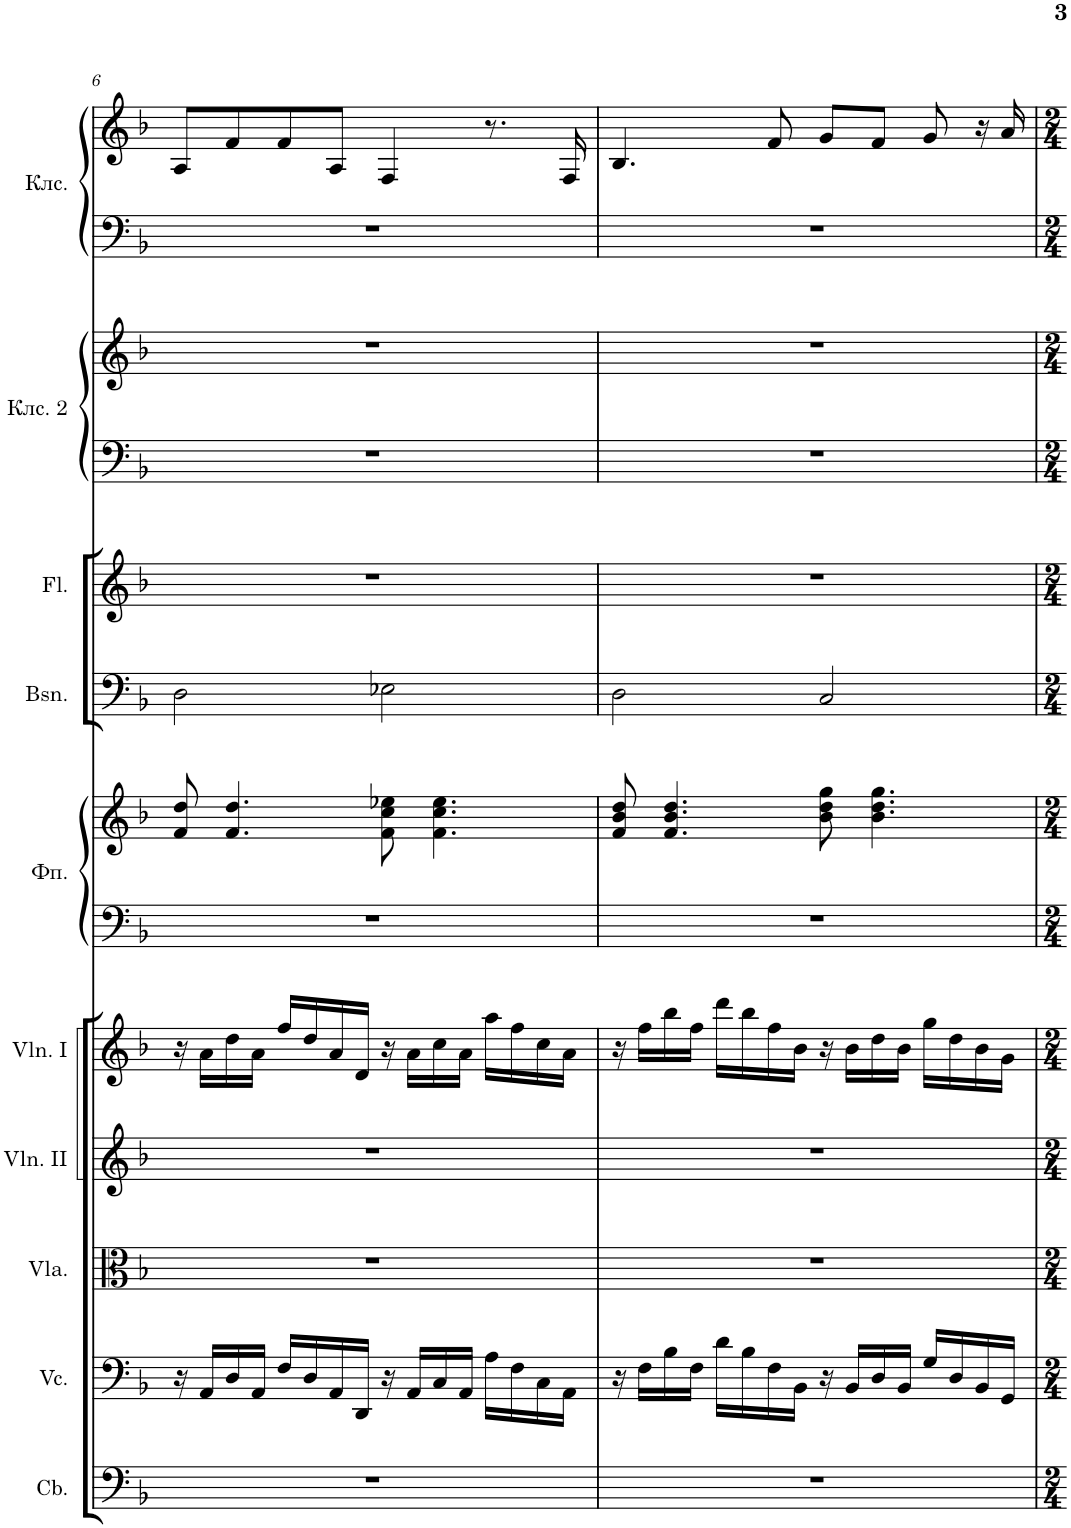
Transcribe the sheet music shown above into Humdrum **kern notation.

**kern	**kern	**kern	**kern	**kern	**kern	**kern	**kern	**kern	**kern	**kern	**kern	**kern
*part10	*part9	*part8	*part7	*part6	*part5	*part5	*part4	*part3	*part2	*part2	*part1	*part1
*staff13	*staff12	*staff11	*staff10	*staff9	*staff8	*staff7	*staff6	*staff5	*staff4	*staff3	*staff2	*staff1
*I"Contrabasses	*I"Violoncellos	*I"Violas	*I"Violins II	*I"Violins I	*I"Фортепиано	*	*I"Bassoons	*I"Flutes	*I"Клавесин 2	*	*I"Клавесин	*
*I'Cb.	*I'Vc.	*I'Vla.	*I'Vln. II	*I'Vln. I	*	*	*I'Bsn.	*I'Fl.	*	*	*	*
!!LO:PB:g=z
*clefF4	*clefF4	*clefC3	*clefG2	*clefG2	*clefF4	*clefG2	*clefF4	*clefG2	*clefF4	*clefG2	*clefF4	*clefG2
*Trd7c12	*	*	*	*	*	*	*	*	*	*	*	*
*k[b-]	*k[b-]	*k[b-]	*k[b-]	*k[b-]	*k[b-]	*k[b-]	*k[b-]	*k[b-]	*k[b-]	*k[b-]	*k[b-]	*k[b-]
*M4/4	*M4/4	*M4/4	*M4/4	*M4/4	*M4/4	*M4/4	*M4/4	*M4/4	*M4/4	*M4/4	*M4/4	*M4/4
=6	=6	=6	=6	=6	=6	=6	=6	=6	=6	=6	=6	=6
1r	16r	1r	1r	16r	1r	8f/ 8dd/	2D\	1r	1r	1r	1r	8A/L
.	16AA/LL	.	.	16a\LL	.	.	.	.	.	.	.	.
.	16D/	.	.	16dd\	.	4.f/ 4.dd/	.	.	.	.	.	8f/
.	16AA/JJ	.	.	16a\JJ	.	.	.	.	.	.	.	.
.	16F/LL	.	.	16ff/LL	.	.	.	.	.	.	.	8f/
.	16D/	.	.	16dd/	.	.	.	.	.	.	.	.
.	16AA/	.	.	16a/	.	.	.	.	.	.	.	8A/J
.	16DD/JJ	.	.	16d/JJ	.	.	.	.	.	.	.	.
.	16r	.	.	16r	.	8f\ 8cc\ 8ee-X\	2E-X\	.	.	.	.	4F/
.	16AA/LL	.	.	16a\LL	.	.	.	.	.	.	.	.
.	16C/	.	.	16cc\	.	4.f\ 4.cc\ 4.ee-\	.	.	.	.	.	.
.	16AA/JJ	.	.	16a\JJ	.	.	.	.	.	.	.	.
.	16A\LL	.	.	16aa\LL	.	.	.	.	.	.	.	8.r
.	16F\	.	.	16ff\	.	.	.	.	.	.	.	.
.	16C\	.	.	16cc\	.	.	.	.	.	.	.	.
.	16AA\JJ	.	.	16a\JJ	.	.	.	.	.	.	.	16F/
=7	=7	=7	=7	=7	=7	=7	=7	=7	=7	=7	=7	=7
1r	16r	1r	1r	16r	1r	8f/ 8b-/ 8dd/	2D\	1r	1r	1r	1r	4.B-/
.	16F\LL	.	.	16ff\LL	.	.	.	.	.	.	.	.
.	16B-\	.	.	16bb-\	.	4.f/ 4.b-/ 4.dd/	.	.	.	.	.	.
.	16F\JJ	.	.	16ff\JJ	.	.	.	.	.	.	.	.
.	16d\LL	.	.	16ddd\LL	.	.	.	.	.	.	.	.
.	16B-\	.	.	16bb-\	.	.	.	.	.	.	.	.
.	16F\	.	.	16ff\	.	.	.	.	.	.	.	8f/
.	16BB-\JJ	.	.	16b-\JJ	.	.	.	.	.	.	.	.
.	16r	.	.	16r	.	8b-\ 8dd\ 8gg\	2C/	.	.	.	.	8g/L
.	16BB-/LL	.	.	16b-\LL	.	.	.	.	.	.	.	.
.	16D/	.	.	16dd\	.	4.b-\ 4.dd\ 4.gg\	.	.	.	.	.	8f/J
.	16BB-/JJ	.	.	16b-\JJ	.	.	.	.	.	.	.	.
.	16G/LL	.	.	16gg\LL	.	.	.	.	.	.	.	8g/
.	16D/	.	.	16dd\	.	.	.	.	.	.	.	.
.	16BB-/	.	.	16b-\	.	.	.	.	.	.	.	16r
.	16GG/JJ	.	.	16g\JJ	.	.	.	.	.	.	.	16a/
=	=	=	=	=	=	=	=	=	=	=	=	=
*-	*-	*-	*-	*-	*-	*-	*-	*-	*-	*-	*-	*-
